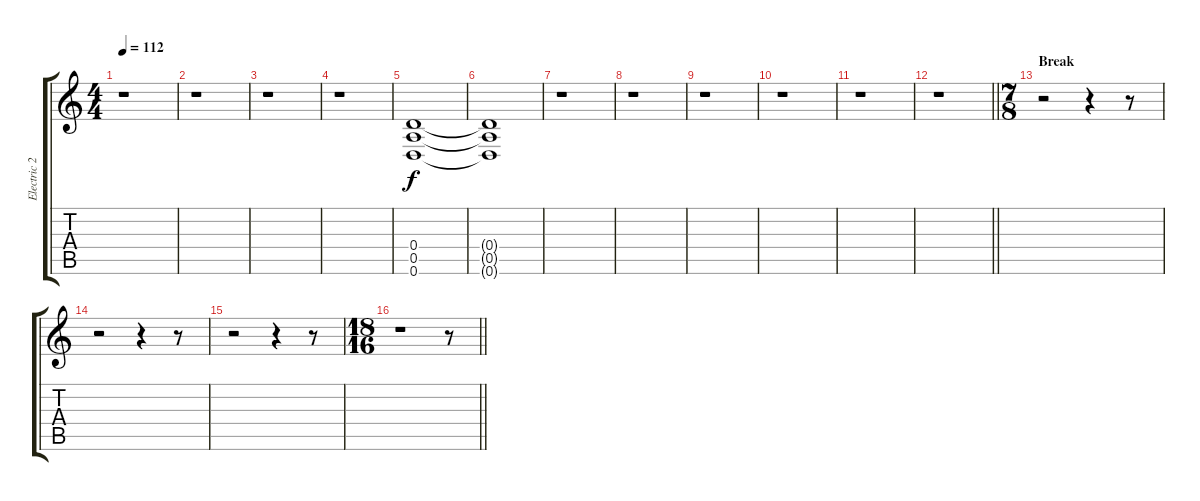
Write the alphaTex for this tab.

\track ("Electric 2" "Electric 2") {instrument distortionguitar}
\staff {score tabs}
\tuning (E4 B3 G3 D3 A2 D2) {hide}
\ts (4 4)
\tempo 112
\clef g2
\ks c
r.1{dy f} |
r.1 |
r.1 |
r.1 |
(0.4 0.5 0.6).1 |
(0.4{t} 0.5{t} 0.6{t}).1 |
r.1 |
r.1 |
r.1 |
r.1 |
r.1 |
\barLineRight lightlight
r.1 |
\ts (7 8)
\section ("" "Break")
r.2 r.4 r.8 |
r.2 r.4 r.8 |
r.2 r.4 r.8 |
\ts (18 16)
\barLineRight lightlight
r.1 r.8
